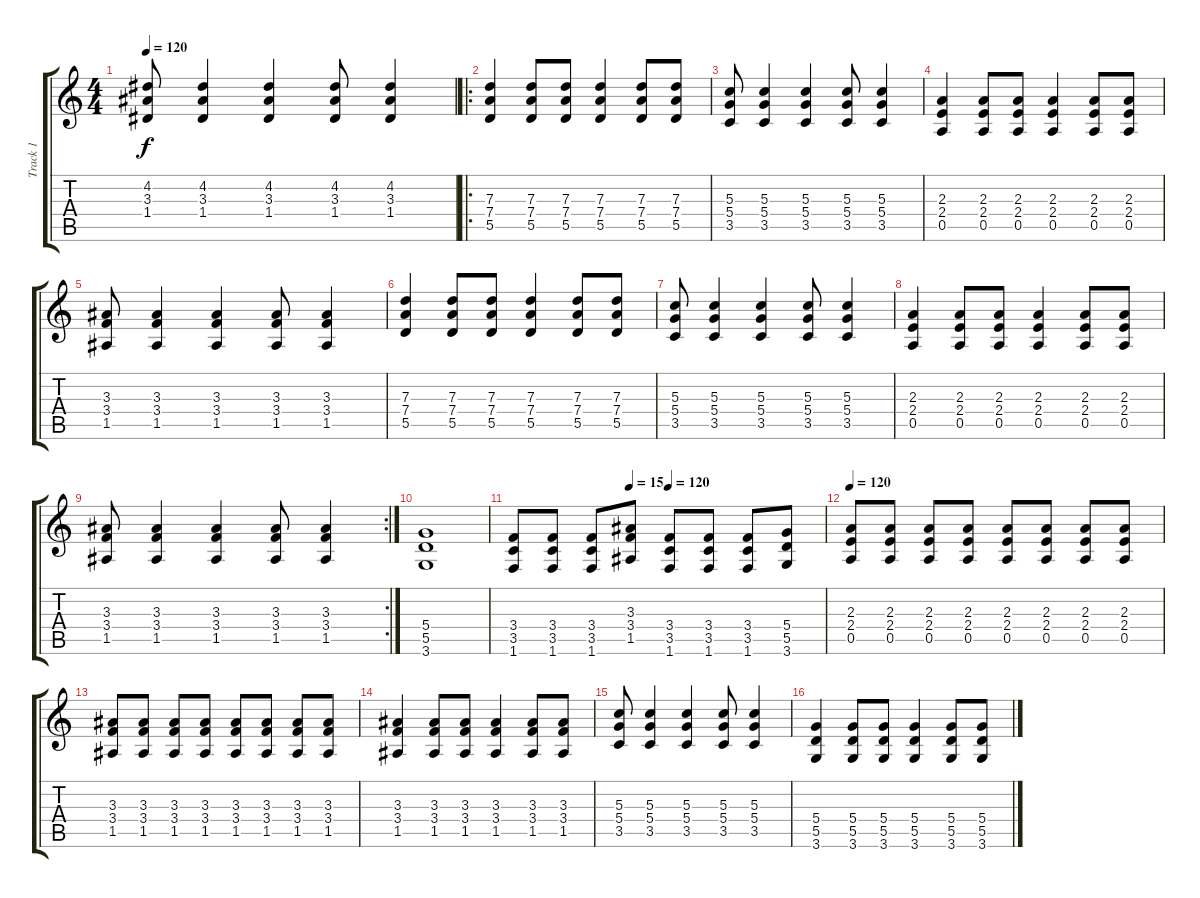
\track ("Track 1" "Track 1") {instrument electricguitarclean}
\staff {score tabs}
\tuning (E4 B3 G3 D3 A2 E2) {hide}
\ts (4 4)
\tempo 120
\clef g2
\ks c
(4.2 3.3 1.4).8{dy f} (4.2 3.3 1.4).4 (4.2 3.3 1.4).4 (4.2 3.3 1.4).8 (4.2 3.3 1.4).4 |
\ro
(7.3 7.4 5.5).4{instrument distortionguitar} (7.3 7.4 5.5).8 (7.3 7.4 5.5).8 (7.3 7.4 5.5).4 (7.3 7.4 5.5).8 (7.3 7.4 5.5).8 |
(5.3 5.4 3.5).8 (5.3 5.4 3.5).4 (5.3 5.4 3.5).4 (5.3 5.4 3.5).8 (5.3 5.4 3.5).4 |
(2.3 2.4 0.5).4 (2.3 2.4 0.5).8 (2.3 2.4 0.5).8 (2.3 2.4 0.5).4 (2.3 2.4 0.5).8 (2.3 2.4 0.5).8 |
(3.3 3.4 1.5).8 (3.3 3.4 1.5).4 (3.3 3.4 1.5).4 (3.3 3.4 1.5).8 (3.3 3.4 1.5).4 |
(7.3 7.4 5.5).4 (7.3 7.4 5.5).8 (7.3 7.4 5.5).8 (7.3 7.4 5.5).4 (7.3 7.4 5.5).8 (7.3 7.4 5.5).8 |
(5.3 5.4 3.5).8 (5.3 5.4 3.5).4 (5.3 5.4 3.5).4 (5.3 5.4 3.5).8 (5.3 5.4 3.5).4 |
(2.3 2.4 0.5).4 (2.3 2.4 0.5).8 (2.3 2.4 0.5).8 (2.3 2.4 0.5).4 (2.3 2.4 0.5).8 (2.3 2.4 0.5).8 |
\rc 2
(3.3 3.4 1.5).8 (3.3 3.4 1.5).4 (3.3 3.4 1.5).4 (3.3 3.4 1.5).8 (3.3 3.4 1.5).4 |
(5.4 5.5 3.6).1{instrument distortionguitar} |
\tempo (15 0.375)
\tempo (120 0.5)
(3.4 3.5 1.6).8 (3.4 3.5 1.6).8 (3.4 3.5 1.6).8 (3.3 3.4 1.5).8 (3.4 3.5 1.6).8 (3.4 3.5 1.6).8 (3.4 3.5 1.6).8 (5.4 5.5 3.6).8 |
\tempo 120
(2.3 2.4 0.5).8 (2.3 2.4 0.5).8 (2.3 2.4 0.5).8 (2.3 2.4 0.5).8 (2.3 2.4 0.5).8 (2.3 2.4 0.5).8 (2.3 2.4 0.5).8 (2.3 2.4 0.5).8 |
(3.3 3.4 1.5).8 (3.3 3.4 1.5).8 (3.3 3.4 1.5).8 (3.3 3.4 1.5).8 (3.3 3.4 1.5).8 (3.3 3.4 1.5).8 (3.3 3.4 1.5).8 (3.3 3.4 1.5).8 |
(3.3 3.4 1.5).4 (3.3 3.4 1.5).8 (3.3 3.4 1.5).8 (3.3 3.4 1.5).4 (3.3 3.4 1.5).8 (3.3 3.4 1.5).8 |
(5.3 5.4 3.5).8 (5.3 5.4 3.5).4 (5.3 5.4 3.5).4 (5.3 5.4 3.5).8 (5.3 5.4 3.5).4 |
(5.4 5.5 3.6).4 (5.4 5.5 3.6).8 (5.4 5.5 3.6).8 (5.4 5.5 3.6).4 (5.4 5.5 3.6).8 (5.4 5.5 3.6).8
